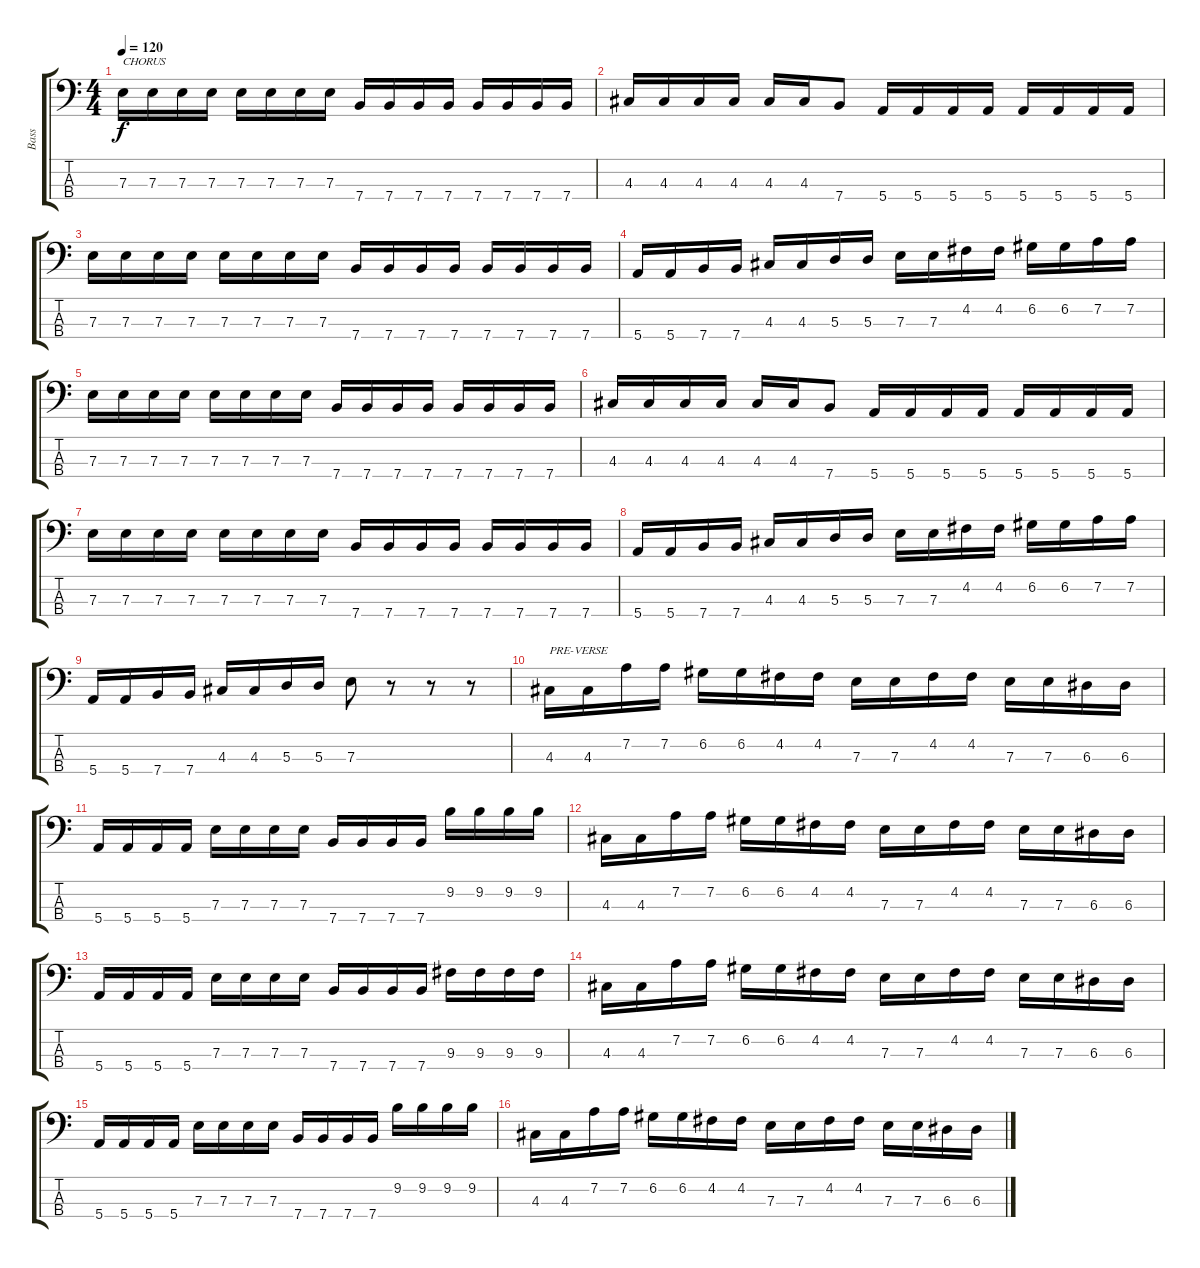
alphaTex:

\track ("Bass" "Bass") {instrument electricbasspick}
\staff {score tabs}
\tuning (G2 D2 A1 E1) {hide}
\ts (4 4)
\tempo 120
\clef f4
\ks c
7.3.16{txt "CHORUS" dy f} 7.3.16 7.3.16 7.3.16 7.3.16 7.3.16 7.3.16 7.3.16 7.4.16 7.4.16 7.4.16 7.4.16 7.4.16 7.4.16 7.4.16 7.4.16 |
4.3.16 4.3.16 4.3.16 4.3.16 4.3.16 4.3.16 7.4.8 5.4.16 5.4.16 5.4.16 5.4.16 5.4.16 5.4.16 5.4.16 5.4.16 |
7.3.16 7.3.16 7.3.16 7.3.16 7.3.16 7.3.16 7.3.16 7.3.16 7.4.16 7.4.16 7.4.16 7.4.16 7.4.16 7.4.16 7.4.16 7.4.16 |
5.4.16 5.4.16 7.4.16 7.4.16 4.3.16 4.3.16 5.3.16 5.3.16 7.3.16 7.3.16 4.2.16 4.2.16 6.2.16 6.2.16 7.2.16 7.2.16 |
7.3.16 7.3.16 7.3.16 7.3.16 7.3.16 7.3.16 7.3.16 7.3.16 7.4.16 7.4.16 7.4.16 7.4.16 7.4.16 7.4.16 7.4.16 7.4.16 |
4.3.16 4.3.16 4.3.16 4.3.16 4.3.16 4.3.16 7.4.8 5.4.16 5.4.16 5.4.16 5.4.16 5.4.16 5.4.16 5.4.16 5.4.16 |
7.3.16 7.3.16 7.3.16 7.3.16 7.3.16 7.3.16 7.3.16 7.3.16 7.4.16 7.4.16 7.4.16 7.4.16 7.4.16 7.4.16 7.4.16 7.4.16 |
5.4.16 5.4.16 7.4.16 7.4.16 4.3.16 4.3.16 5.3.16 5.3.16 7.3.16 7.3.16 4.2.16 4.2.16 6.2.16 6.2.16 7.2.16 7.2.16 |
5.4.16 5.4.16 7.4.16 7.4.16 4.3.16 4.3.16 5.3.16 5.3.16 7.3.8 r.8 r.8 r.8 |
4.3.16{txt "PRE-VERSE"} 4.3.16 7.2.16 7.2.16 6.2.16 6.2.16 4.2.16 4.2.16 7.3.16 7.3.16 4.2.16 4.2.16 7.3.16 7.3.16 6.3.16 6.3.16 |
5.4.16 5.4.16 5.4.16 5.4.16 7.3.16 7.3.16 7.3.16 7.3.16 7.4.16 7.4.16 7.4.16 7.4.16 9.2.16 9.2.16 9.2.16 9.2.16 |
4.3.16 4.3.16 7.2.16 7.2.16 6.2.16 6.2.16 4.2.16 4.2.16 7.3.16 7.3.16 4.2.16 4.2.16 7.3.16 7.3.16 6.3.16 6.3.16 |
5.4.16 5.4.16 5.4.16 5.4.16 7.3.16 7.3.16 7.3.16 7.3.16 7.4.16 7.4.16 7.4.16 7.4.16 9.3.16 9.3.16 9.3.16 9.3.16 |
4.3.16 4.3.16 7.2.16 7.2.16 6.2.16 6.2.16 4.2.16 4.2.16 7.3.16 7.3.16 4.2.16 4.2.16 7.3.16 7.3.16 6.3.16 6.3.16 |
5.4.16 5.4.16 5.4.16 5.4.16 7.3.16 7.3.16 7.3.16 7.3.16 7.4.16 7.4.16 7.4.16 7.4.16 9.2.16 9.2.16 9.2.16 9.2.16 |
4.3.16 4.3.16 7.2.16 7.2.16 6.2.16 6.2.16 4.2.16 4.2.16 7.3.16 7.3.16 4.2.16 4.2.16 7.3.16 7.3.16 6.3.16 6.3.16
